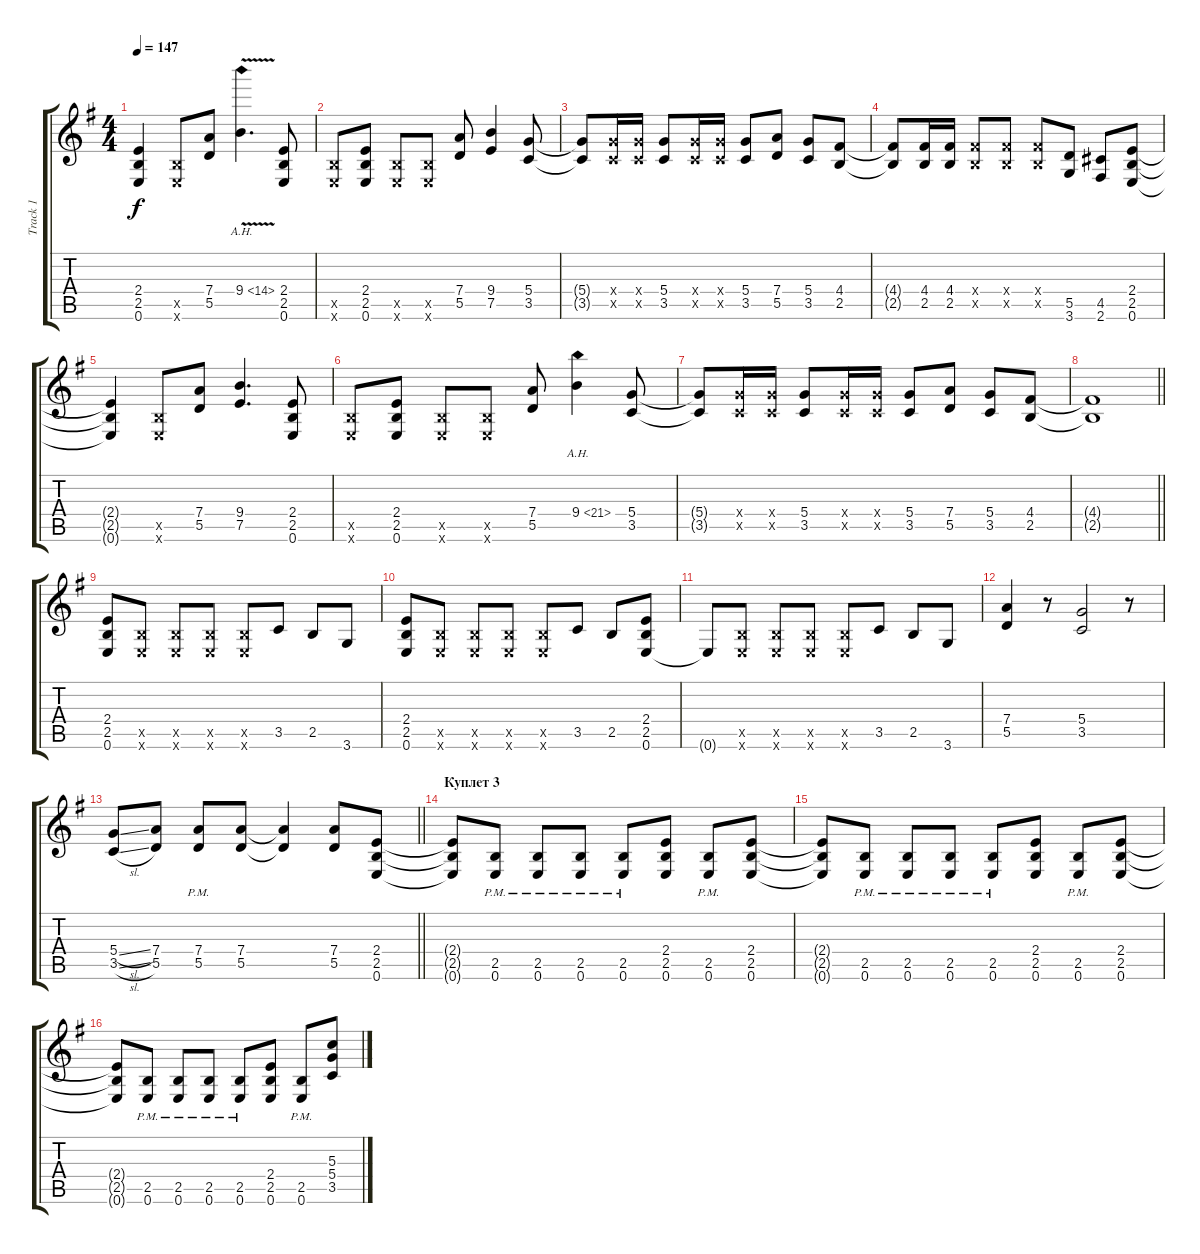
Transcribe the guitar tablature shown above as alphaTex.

\track ("Track 1" "Track 1") {instrument distortionguitar}
\staff {score tabs}
\tuning (E4 B3 G3 D3 A2 E2) {hide}
\ts (4 4)
\tempo 147
\clef g2
\ks eminor
(2.4{t} 2.5{t} 0.6{t}).4{dy f} (2.5{x} 0.6{x}).8 (7.4 5.5).8 9.4{ah 5 v}.4{d} (2.4 2.5 0.6).8 |
(2.5{x} 0.6{x}).8 (2.4 2.5 0.6).8 (2.5{x} 0.6{x}).8 (2.5{x} 0.6{x}).8 (7.4 5.5).8 (9.4 7.5).4 (5.4 3.5).8 |
(5.4{t} 3.5{t}).8 (5.4{x} 3.5{x}).16 (5.4{x} 3.5{x}).16 (5.4 3.5).8 (5.4{x} 3.5{x}).16 (5.4{x} 3.5{x}).16 (5.4 3.5).8 (7.4 5.5).8 (5.4 3.5).8 (4.4 2.5).8 |
(4.4{t} 2.5{t}).8 (4.4 2.5).16 (4.4 2.5).16 (4.4{x} 2.5{x}).8 (4.4{x} 2.5{x}).8 (4.4{x} 2.5{x}).8 (5.5 3.6).8 (4.5 2.6).8 (2.4 2.5 0.6).8 |
(2.4{t} 2.5{t} 0.6{t}).4 (2.5{x} 0.6{x}).8 (7.4 5.5).8 (9.4 7.5).4{d} (2.4 2.5 0.6).8 |
(2.5{x} 0.6{x}).8 (2.4 2.5 0.6).8 (2.5{x} 0.6{x}).8 (2.5{x} 0.6{x}).8 (7.4 5.5).8 9.4{ah 12}.4 (5.4 3.5).8 |
(5.4{t} 3.5{t}).8 (5.4{x} 3.5{x}).16 (5.4{x} 3.5{x}).16 (5.4 3.5).8 (5.4{x} 3.5{x}).16 (5.4{x} 3.5{x}).16 (5.4 3.5).8 (7.4 5.5).8 (5.4 3.5).8 (4.4 2.5).8 |
\barLineRight lightlight
(4.4{t} 2.5{t}).1 |
(2.4 2.5 0.6).8 (2.5{x} 0.6{x}).8 (2.5{x} 0.6{x}).8 (2.5{x} 0.6{x}).8 (2.5{x} 0.6{x}).8 3.5.8 2.5.8 3.6.8 |
(2.4 2.5 0.6).8 (2.5{x} 0.6{x}).8 (2.5{x} 0.6{x}).8 (2.5{x} 0.6{x}).8 (2.5{x} 0.6{x}).8 3.5.8 2.5.8 (2.4 2.5 0.6).8 |
0.6{t}.8 (2.5{x} 0.6{x}).8 (2.5{x} 0.6{x}).8 (2.5{x} 0.6{x}).8 (2.5{x} 0.6{x}).8 3.5.8 2.5.8 3.6.8 |
(7.4 5.5).4 r.8 (5.4 3.5).2 r.8 |
\barLineRight lightlight
(5.4{sl} 3.5{sl}).8 (7.4 5.5).8 (7.4{pm} 5.5{pm}).8 (7.4 5.5).8 (7.4{t} 5.5{t}).4 (7.4 5.5).8 (2.4 2.5 0.6).8 |
\section ("" "Куплет 3")
(2.4{t} 2.5{t} 0.6{t}).8 (2.5{pm} 0.6{pm}).8 (2.5{pm} 0.6{pm}).8 (2.5{pm} 0.6{pm}).8 (2.5{pm} 0.6{pm}).8 (2.4 2.5 0.6).8 (2.5{pm} 0.6{pm}).8 (2.4 2.5 0.6).8 |
(2.4{t} 2.5{t} 0.6{t}).8 (2.5{pm} 0.6{pm}).8 (2.5{pm} 0.6{pm}).8 (2.5{pm} 0.6{pm}).8 (2.5{pm} 0.6{pm}).8 (2.4 2.5 0.6).8 (2.5{pm} 0.6{pm}).8 (2.4 2.5 0.6).8 |
(2.4{t} 2.5{t} 0.6{t}).8 (2.5{pm} 0.6{pm}).8 (2.5{pm} 0.6{pm}).8 (2.5{pm} 0.6{pm}).8 (2.5{pm} 0.6{pm}).8 (2.4 2.5 0.6).8 (2.5{pm} 0.6{pm}).8 (5.3 5.4 3.5).8
